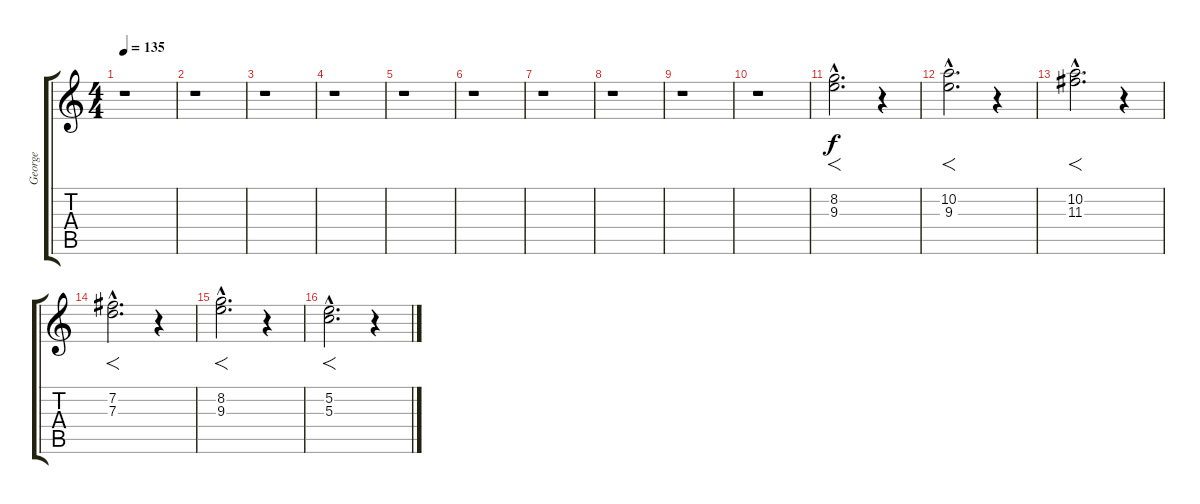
\track ("George" "George") {instrument acousticguitarsteel}
\staff {score tabs}
\tuning (E4 B3 G3 D3 A2 E2) {hide}
\ts (4 4)
\tempo 135
\clef g2
\ks c
r.1{dy f} |
r.1 |
r.1 |
r.1 |
r.1 |
r.1 |
r.1 |
r.1 |
r.1 |
r.1 |
(8.2{hac} 9.3{hac}).2{f d volume 16 instrument harmonica} r.4 |
(10.2{hac} 9.3{hac}).2{f d} r.4 |
(10.2{hac} 11.3{hac}).2{f d} r.4 |
(7.2{hac} 7.3{hac}).2{f d} r.4 |
(8.2{hac} 9.3{hac}).2{f d} r.4 |
(5.2{hac} 5.3{hac}).2{f d} r.4
